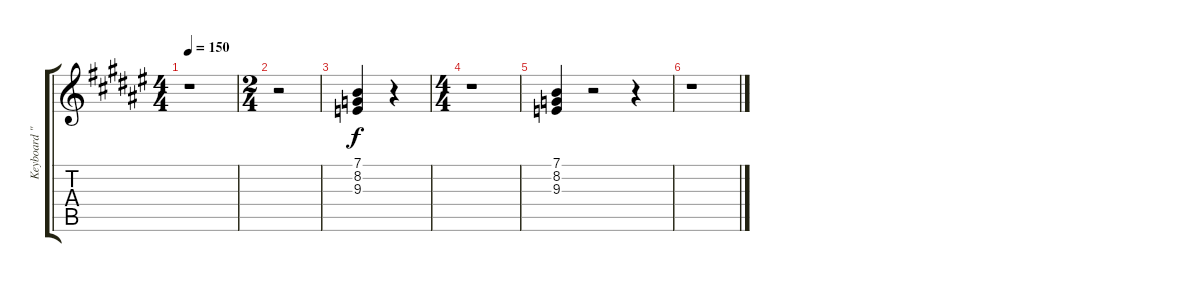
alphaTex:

\track ("Keyboard \"Right Hand\"" "Keyboard \"") {instrument stringensemble1}
\staff {score tabs}
\tuning (E4 B3 G3 D3 A2 E2) {hide}
\ts (4 4)
\tempo 150
\clef g2
\ks d#minor
r.1{dy f} |
\ts (2 4)
r.2 |
(7.1 8.2 9.3).4 r.4 |
\ts (4 4)
r.1 |
(7.1 8.2 9.3).4 r.2 r.4 |
r.1
